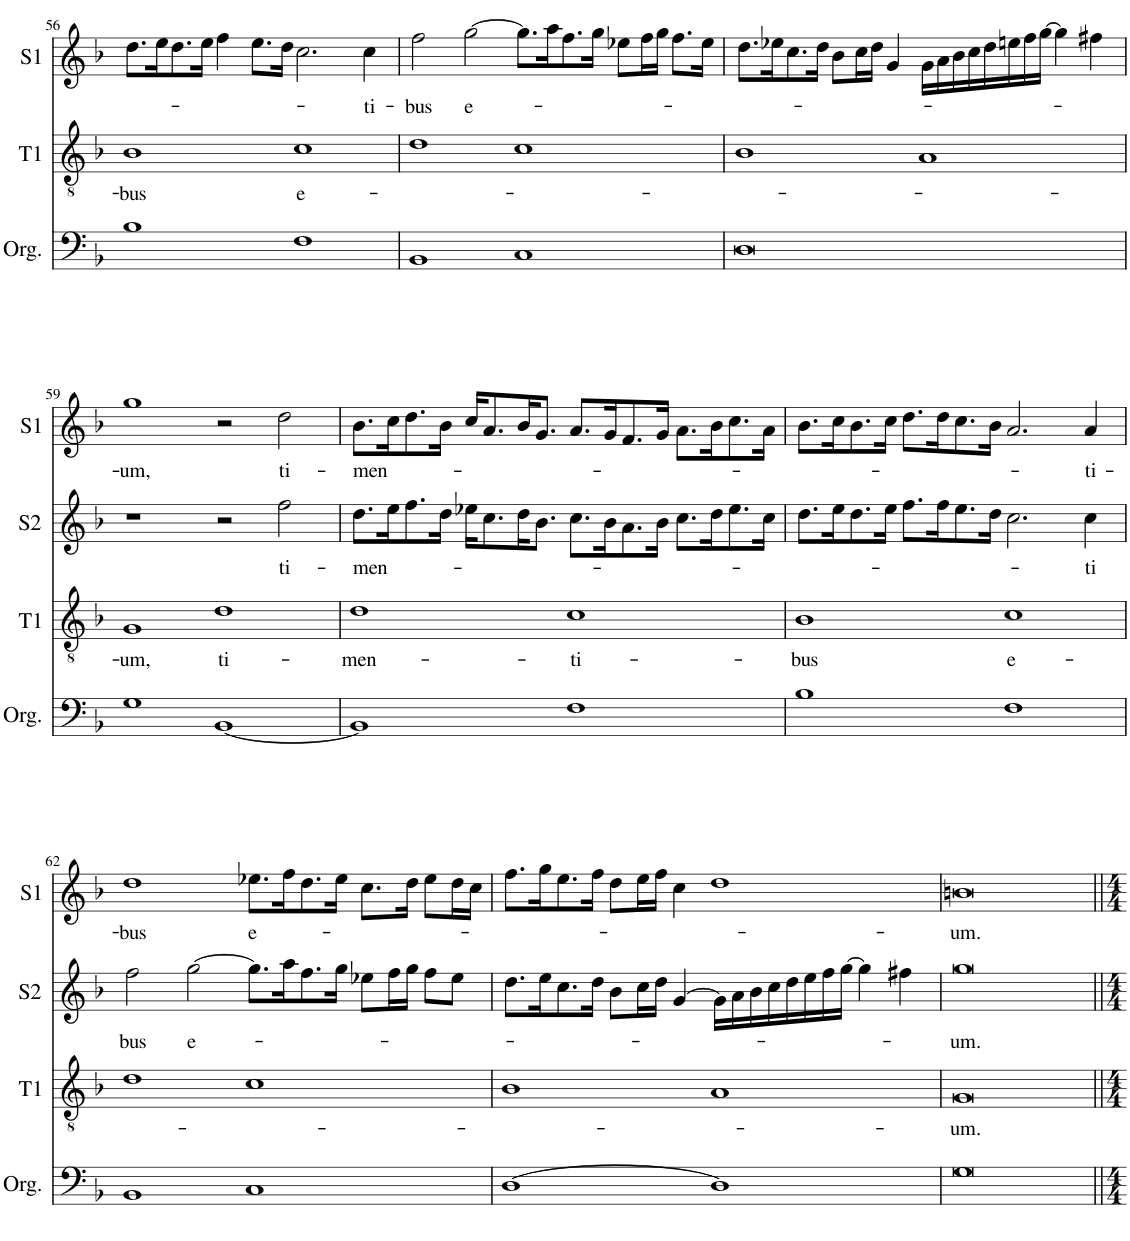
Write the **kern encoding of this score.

**kern	**kern	**text	**kern	**text	**kern	**text
*part4	*part3	*part3	*part2	*part2	*part1	*part1
*staff4	*staff3	*staff3	*staff2	*staff2	*staff1	*staff1
*I"Orgue	*I"Ténor 1	*	*I"Soprano 2	*	*I"Soprano 1	*
*I'Org.	*I'T1	*	*I'S2	*	*I'S1	*
!!LO:PB:g=z
*clefF4	*clefGv2	*	*clefG2	*	*clefG2	*
*k[b-]	*k[b-]	*	*k[b-]	*	*k[b-]	*
*M4/2	*M4/2	*	*M4/2	*	*M4/2	*
=56	=56	=56	=56	=56	=56	=56
!	!	!LO:LY:b	!	!	!	!
1B-	1B-	-bus	0r	.	8.dd\L	.
.	.	.	.	.	16ee\K	.
.	.	.	.	.	8.dd\	.
.	.	.	.	.	16ee\Jk	.
.	.	.	.	.	4ff\	.
.	.	.	.	.	8.ee\L	.
.	.	.	.	.	16dd\Jk	.
!	!	!LO:LY:b	!	!	!	!
1F	1c	e-	.	.	2.cc\	.
!	!	!	!	!	!	!LO:LY:b
.	.	.	.	.	4cc\	-ti-
=57	=57	=57	=57	=57	=57	=57
!	!	!	!	!	!	!LO:LY:b
1BB-	1d	.	0r	.	2ff\	-bus
!	!	!	!	!	!	!LO:LY:b
.	.	.	.	.	[2gg\	e-
1C	1c	.	.	.	8.gg\L]	.
.	.	.	.	.	16aa\K	.
.	.	.	.	.	8.ff\	.
.	.	.	.	.	16gg\Jk	.
.	.	.	.	.	8ee-X\L	.
.	.	.	.	.	16ff\L	.
.	.	.	.	.	16gg\JJ	.
.	.	.	.	.	8.ff\L	.
.	.	.	.	.	16ee-\Jk	.
=58	=58	=58	=58	=58	=58	=58
0D	1B-	.	0r	.	8.dd\L	.
.	.	.	.	.	16ee-X\K	.
.	.	.	.	.	8.cc\	.
.	.	.	.	.	16dd\Jk	.
.	.	.	.	.	8b-\L	.
.	.	.	.	.	16cc\L	.
.	.	.	.	.	16dd\JJ	.
.	.	.	.	.	4g/	.
.	1A	.	.	.	16g\LL	.
.	.	.	.	.	16a\	.
.	.	.	.	.	16b-\	.
.	.	.	.	.	16cc\	.
.	.	.	.	.	16dd\	.
.	.	.	.	.	16een\	.
.	.	.	.	.	16ff\	.
.	.	.	.	.	[16gg\JJ	.
.	.	.	.	.	4gg\]	.
.	.	.	.	.	4ff#X\	.
!!LO:LB:g=z
=59	=59	=59	=59	=59	=59	=59
!	!	!LO:LY:b	!	!	!	!LO:LY:b
1G	1G	-um,	1r	.	1gg	-um,
!	!	!LO:LY:b	!	!	!	!
[1BB-	1d	ti-	2r	.	2r	.
!	!	!	!	!LO:LY:b	!	!LO:LY:b
.	.	.	2ff\	ti-	2dd\	ti-
=60	=60	=60	=60	=60	=60	=60
!	!	!LO:LY:b	!	!LO:LY:b	!	!LO:LY:b
1BB-]	1d	-men-	8.dd\L	-men-	8.b-\L	-men-
.	.	.	16ee\K	.	16cc\K	.
.	.	.	8.ff\	.	8.dd\	.
.	.	.	16dd\Jk	.	16b-\Jk	.
.	.	.	16ee-X\KL	.	16cc/KL	.
.	.	.	8.cc\	.	8.a/	.
.	.	.	16dd\K	.	16b-/K	.
.	.	.	8.b-\J	.	8.g/J	.
!	!	!LO:LY:b	!	!	!	!
1F	1c	-ti-	8.cc\L	.	8.a/L	.
.	.	.	16b-\K	.	16g/K	.
.	.	.	8.a\	.	8.f/	.
.	.	.	16b-\Jk	.	16g/Jk	.
.	.	.	8.cc\L	.	8.a\L	.
.	.	.	16dd\K	.	16b-\K	.
.	.	.	8.ee-\	.	8.cc\	.
.	.	.	16cc\Jk	.	16a\Jk	.
=61	=61	=61	=61	=61	=61	=61
!	!	!LO:LY:b	!	!	!	!
1B-	1B-	-bus	8.dd\L	.	8.b-\L	.
.	.	.	16ee\K	.	16cc\K	.
.	.	.	8.dd\	.	8.b-\	.
.	.	.	16ee\Jk	.	16cc\Jk	.
.	.	.	8.ff\L	.	8.dd\L	.
.	.	.	16ff\K	.	16dd\K	.
.	.	.	8.ee\	.	8.cc\	.
.	.	.	16dd\Jk	.	16b-\Jk	.
!	!	!LO:LY:b	!	!	!	!
1F	1c	e-	2.cc\	.	2.a/	.
!	!	!	!	!LO:LY:b	!	!LO:LY:b
.	.	.	4cc\	-ti	4a/	-ti-
!!LO:LB:g=z
=62	=62	=62	=62	=62	=62	=62
!	!	!	!	!LO:LY:b	!	!LO:LY:b
1BB-	1d	.	2ff\	bus	1dd	-bus
!	!	!	!	!LO:LY:b	!	!
.	.	.	[2gg\	e-	.	.
!	!	!	!	!	!	!LO:LY:b
1C	1c	.	8.gg\L]	.	8.ee-X\L	e-
.	.	.	16aa\K	.	16ff\K	.
.	.	.	8.ff\	.	8.dd\	.
.	.	.	16gg\Jk	.	16ee-\Jk	.
.	.	.	8ee-X\L	.	8.cc\L	.
.	.	.	16ff\L	.	.	.
.	.	.	16gg\JJ	.	16dd\Jk	.
.	.	.	8ff\L	.	8ee-\L	.
.	.	.	8ee-\J	.	16dd\L	.
.	.	.	.	.	16cc\JJ	.
=63	=63	=63	=63	=63	=63	=63
[1D	1B-	.	8.dd\L	.	8.ff\L	.
.	.	.	16ee\K	.	16gg\K	.
.	.	.	8.cc\	.	8.ee\	.
.	.	.	16dd\Jk	.	16ff\Jk	.
.	.	.	8b-\L	.	8dd\L	.
.	.	.	16cc\L	.	16ee\L	.
.	.	.	16dd\JJ	.	16ff\JJ	.
.	.	.	[4g/	.	4cc\	.
1D]	1A	.	16g\LL]	.	1dd	.
.	.	.	16a\	.	.	.
.	.	.	16b-\	.	.	.
.	.	.	16cc\	.	.	.
.	.	.	16dd\	.	.	.
.	.	.	16ee\	.	.	.
.	.	.	16ff\	.	.	.
.	.	.	[16gg\JJ	.	.	.
.	.	.	4gg\]	.	.	.
.	.	.	4ff#X\	.	.	.
=64	=64	=64	=64	=64	=64	=64
!	!	!LO:LY:b	!	!LO:LY:b	!	!LO:LY:b
0G	0G	-um.	0gg	-um.	0bn	-um.
=||	=||	=||	=||	=||	=||	=||
*-	*-	*-	*-	*-	*-	*-
